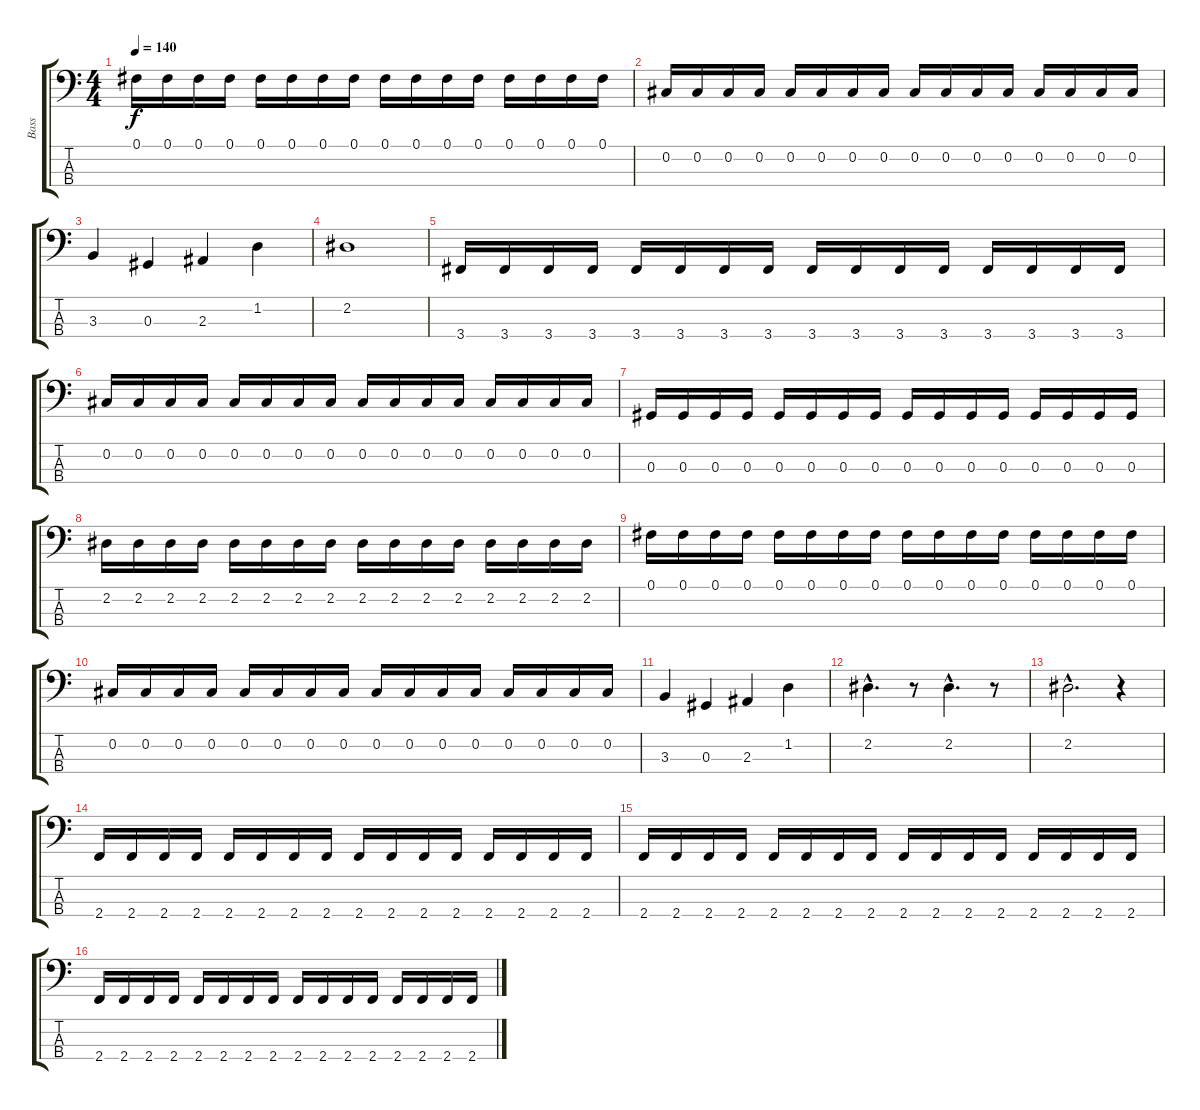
\track ("Bass" "Bass") {instrument electricbassfinger}
\staff {score tabs}
\tuning (Gb2 Db2 Ab1 Eb1) {hide}
\ts (4 4)
\tempo 140
\clef f4
\ks c
0.1.16{dy f} 0.1.16 0.1.16 0.1.16 0.1.16 0.1.16 0.1.16 0.1.16 0.1.16 0.1.16 0.1.16 0.1.16 0.1.16 0.1.16 0.1.16 0.1.16 |
0.2.16 0.2.16 0.2.16 0.2.16 0.2.16 0.2.16 0.2.16 0.2.16 0.2.16 0.2.16 0.2.16 0.2.16 0.2.16 0.2.16 0.2.16 0.2.16 |
3.3.4 0.3.4 2.3.4 1.2.4 |
2.2.1 |
3.4.16 3.4.16 3.4.16 3.4.16 3.4.16 3.4.16 3.4.16 3.4.16 3.4.16 3.4.16 3.4.16 3.4.16 3.4.16 3.4.16 3.4.16 3.4.16 |
0.2.16 0.2.16 0.2.16 0.2.16 0.2.16 0.2.16 0.2.16 0.2.16 0.2.16 0.2.16 0.2.16 0.2.16 0.2.16 0.2.16 0.2.16 0.2.16 |
0.3.16 0.3.16 0.3.16 0.3.16 0.3.16 0.3.16 0.3.16 0.3.16 0.3.16 0.3.16 0.3.16 0.3.16 0.3.16 0.3.16 0.3.16 0.3.16 |
2.2.16 2.2.16 2.2.16 2.2.16 2.2.16 2.2.16 2.2.16 2.2.16 2.2.16 2.2.16 2.2.16 2.2.16 2.2.16 2.2.16 2.2.16 2.2.16 |
0.1.16 0.1.16 0.1.16 0.1.16 0.1.16 0.1.16 0.1.16 0.1.16 0.1.16 0.1.16 0.1.16 0.1.16 0.1.16 0.1.16 0.1.16 0.1.16 |
0.2.16 0.2.16 0.2.16 0.2.16 0.2.16 0.2.16 0.2.16 0.2.16 0.2.16 0.2.16 0.2.16 0.2.16 0.2.16 0.2.16 0.2.16 0.2.16 |
3.3.4 0.3.4 2.3.4 1.2.4 |
2.2{hac}.4{d} r.8 2.2{hac}.4{d} r.8 |
2.2{hac}.2{d} r.4 |
2.4.16 2.4.16 2.4.16 2.4.16 2.4.16 2.4.16 2.4.16 2.4.16 2.4.16 2.4.16 2.4.16 2.4.16 2.4.16 2.4.16 2.4.16 2.4.16 |
2.4.16 2.4.16 2.4.16 2.4.16 2.4.16 2.4.16 2.4.16 2.4.16 2.4.16 2.4.16 2.4.16 2.4.16 2.4.16 2.4.16 2.4.16 2.4.16 |
2.4.16 2.4.16 2.4.16 2.4.16 2.4.16 2.4.16 2.4.16 2.4.16 2.4.16 2.4.16 2.4.16 2.4.16 2.4.16 2.4.16 2.4.16 2.4.16
